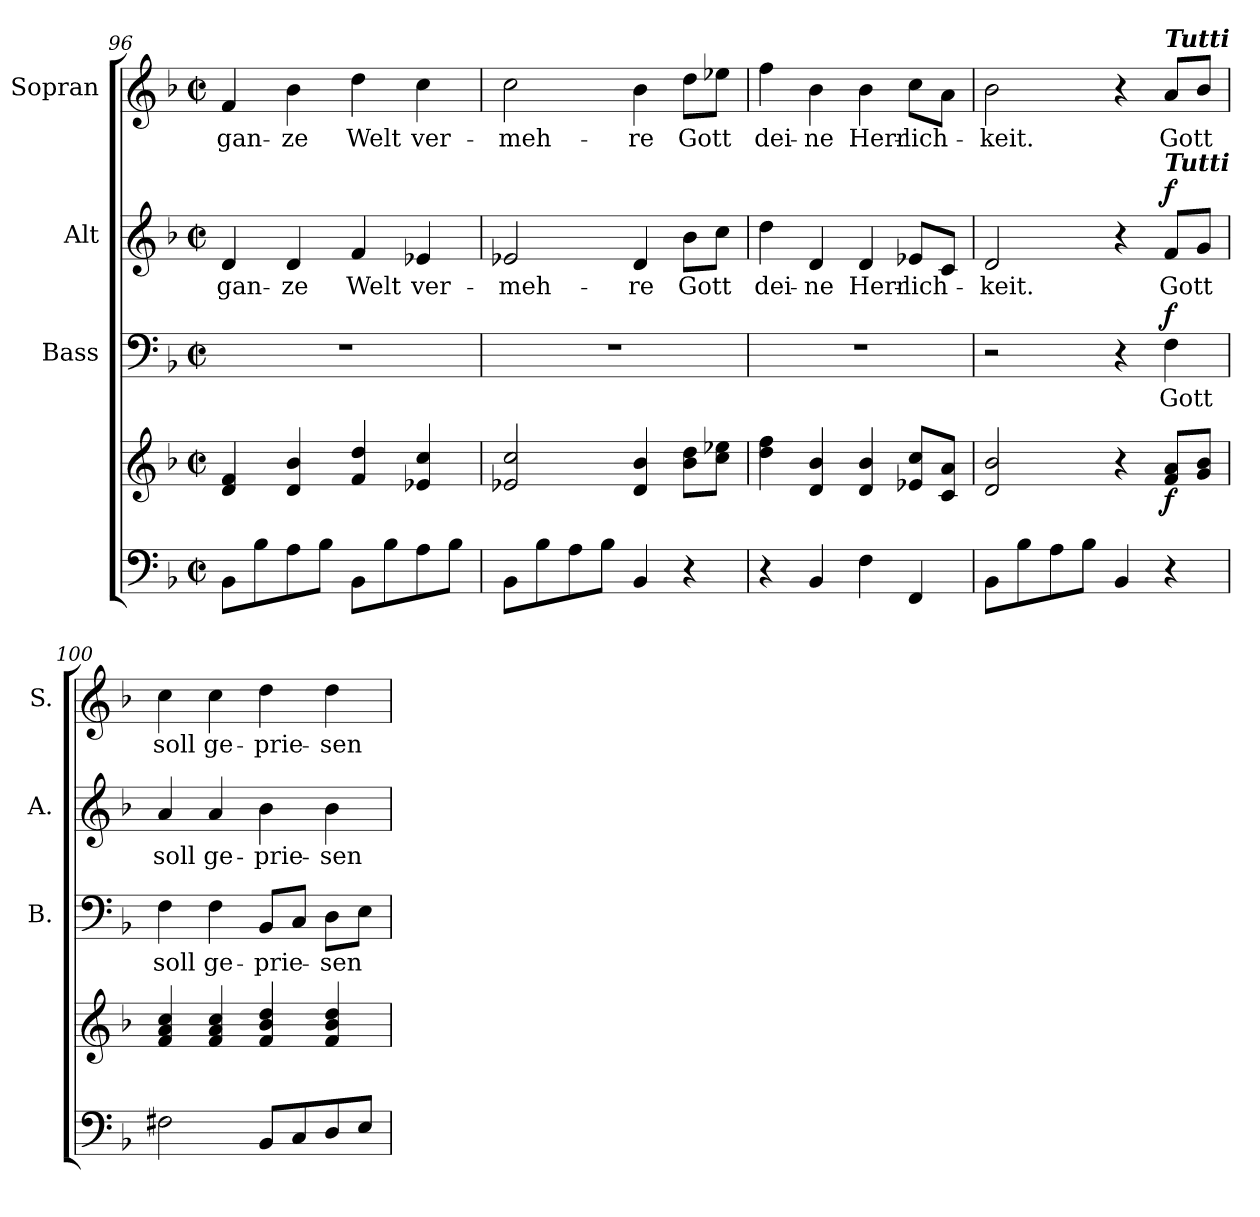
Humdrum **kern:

**kern	**kern	**dynam	**kern	**text	**dynam	**kern	**text	**dynam	**kern	**text
*part4	*part4	*part4	*part3	*part3	*part3	*part2	*part2	*part2	*part1	*part1
*staff5	*staff4	*staff4/5	*staff3	*staff3	*staff3	*staff2	*staff2	*staff2	*staff1	*staff1
*	*	*	*I"Bass	*	*	*I"Alt	*	*	*I"Sopran	*
*	*	*	*I'B.	*	*	*I'A.	*	*	*I'S.	*
*clefF4	*clefG2	*	*clefF4	*	*	*clefG2	*	*	*clefG2	*
*k[b-]	*k[b-]	*	*k[b-]	*	*	*k[b-]	*	*	*k[b-]	*
*F:	*F:	*	*F:	*	*	*F:	*	*	*F:	*
*M2/2	*M2/2	*	*M2/2	*	*	*M2/2	*	*	*M2/2	*
*met(c|)	*met(c|)	*	*met(c|)	*	*	*met(c|)	*	*	*met(c|)	*
=96	=96	=96	=96	=96	=96	=96	=96	=96	=96	=96
!	!	!	!	!	!	!	!LO:LY:b	!	!	!LO:LY:b
8BB-\L	4d/ 4f/	.	1r	.	.	4d/	gan-	.	4f/	gan-
8B-\	.	.	.	.	.	.	.	.	.	.
!	!	!	!	!	!	!	!LO:LY:b	!	!	!LO:LY:b
8A\	4d/ 4b-/	.	.	.	.	4d/	-ze	.	4b-\	-ze
8B-\J	.	.	.	.	.	.	.	.	.	.
!	!	!	!	!	!	!	!LO:LY:b	!	!	!LO:LY:b
8BB-\L	4f/ 4dd/	.	.	.	.	4f/	Welt	.	4dd\	Welt
8B-\	.	.	.	.	.	.	.	.	.	.
!	!	!	!	!	!	!	!LO:LY:b	!	!	!LO:LY:b
8A\	4e-X/ 4cc/	.	.	.	.	4e-X/	ver-	.	4cc\	ver-
8B-\J	.	.	.	.	.	.	.	.	.	.
=97	=97	=97	=97	=97	=97	=97	=97	=97	=97	=97
!	!	!	!	!	!	!	!LO:LY:b	!	!	!LO:LY:b
8BB-\L	2e-X/ 2cc/	.	1r	.	.	2e-X/	-meh-	.	2cc\	-meh-
8B-\	.	.	.	.	.	.	.	.	.	.
8A\	.	.	.	.	.	.	.	.	.	.
8B-\J	.	.	.	.	.	.	.	.	.	.
!	!	!	!	!	!	!	!LO:LY:b	!	!	!LO:LY:b
4BB-/	4d/ 4b-/	.	.	.	.	4d/	-re	.	4b-\	-re
!	!	!	!	!	!	!	!LO:LY:b	!	!	!LO:LY:b
4r	8b-\ 8dd\L	.	.	.	.	8b-\L	Gott	.	8dd\L	Gott
.	8cc\ 8ee-X\J	.	.	.	.	8cc\J	.	.	8ee-X\J	.
!!LO:PB:g=z
=98	=98	=98	=98	=98	=98	=98	=98	=98	=98	=98
!	!	!	!	!	!	!	!LO:LY:b	!	!	!LO:LY:b
4r	4dd\ 4ff\	.	1r	.	.	4dd\	dei-	.	4ff\	dei-
!	!	!	!	!	!	!	!LO:LY:b	!	!	!LO:LY:b
4BB-/	4d/ 4b-/	.	.	.	.	4d/	-ne	.	4b-\	-ne
!	!	!	!	!	!	!	!LO:LY:b	!	!	!LO:LY:b
4F\	4d/ 4b-/	.	.	.	.	4d/	Herr-	.	4b-\	Herr-
!	!	!	!	!	!	!	!LO:LY:b	!	!	!LO:LY:b
4FF/	8e-X/ 8cc/L	.	.	.	.	8e-X/L	-lich-	.	8cc\L	-lich-
.	8c/ 8a/J	.	.	.	.	8c/J	.	.	8a\J	.
=99	=99	=99	=99	=99	=99	=99	=99	=99	=99	=99
!	!	!	!	!	!	!	!LO:LY:b	!	!	!LO:LY:b
8BB-\L	2d/ 2b-/	.	2r	.	.	2d/	-keit.	.	2b-\	-keit.
8B-\	.	.	.	.	.	.	.	.	.	.
8A\	.	.	.	.	.	.	.	.	.	.
8B-\J	.	.	.	.	.	.	.	.	.	.
4BB-/	4r	.	4r	.	.	4r	.	.	4r	.
!	!	!	!	!	!	!	!	!	!LO:TX:a:Bi:t=Tutti	!
!	!	!	!	!	!	!LO:TX:a:Bi:t=Tutti	!	!	!	!
!	!	!LO:DY:b	!	!LO:LY:b	!LO:DY:a	!	!LO:LY:b	!LO:DY:a	!	!LO:LY:b
4r	8f/ 8a/L	f	4F\	Gott	f	8f/L	Gott	f	8a/L	Gott
.	8g/ 8b-/J	.	.	.	.	8g/J	.	.	8b-/J	.
=100	=100	=100	=100	=100	=100	=100	=100	=100	=100	=100
!	!	!	!	!LO:LY:b	!	!	!LO:LY:b	!	!	!LO:LY:b
2F#\	4f/ 4a/ 4cc/	.	4F\	soll	.	4a/	soll	.	4cc\	soll
!	!	!	!	!LO:LY:b	!	!	!LO:LY:b	!	!	!LO:LY:b
.	4f/ 4a/ 4cc/	.	4F\	ge-	.	4a/	ge-	.	4cc\	ge-
!	!	!	!	!LO:LY:b	!	!	!LO:LY:b	!	!	!LO:LY:b
8BB-/L	4f/ 4b-/ 4dd/	.	8BB-/L	-prie-	.	4b-\	-prie-	.	4dd\	-prie-
8C/	.	.	8C/J	.	.	.	.	.	.	.
!	!	!	!	!LO:LY:b	!	!	!LO:LY:b	!	!	!LO:LY:b
8D/	4f/ 4b-/ 4dd/	.	8D\L	-sen	.	4b-\	-sen	.	4dd\	-sen
8E/J	.	.	8E\J	.	.	.	.	.	.	.
=	=	=	=	=	=	=	=	=	=	=
*-	*-	*-	*-	*-	*-	*-	*-	*-	*-	*-
